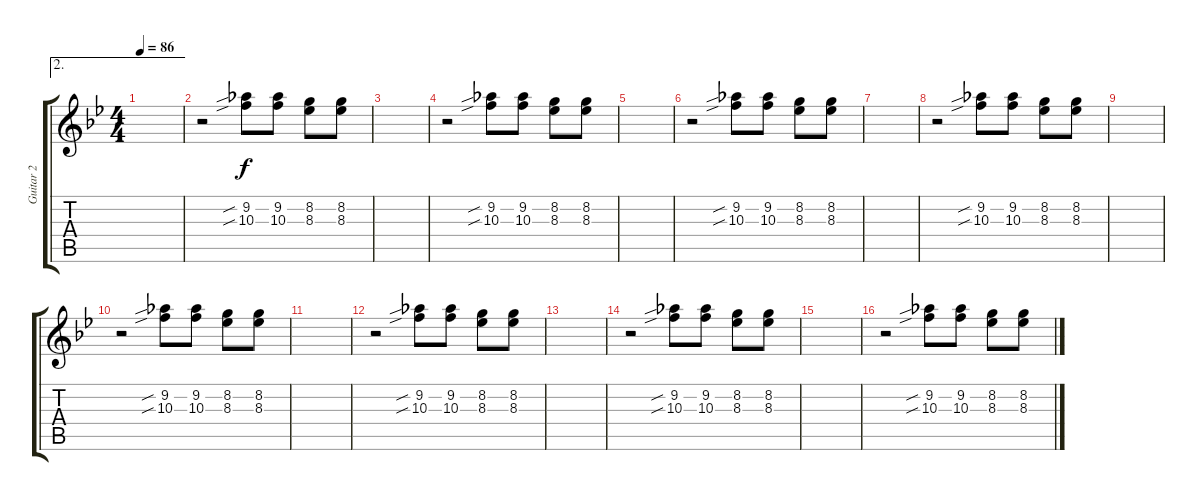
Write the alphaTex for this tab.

\track ("Guitar 2" "Guitar 2") {instrument distortionguitar}
\staff {score tabs}
\tuning (E4 B3 G3 D3 A2 E2) {hide}
\ae 2
\ts (4 4)
\tempo 86
\clef g2
\ks bb
|
r.2 (9.2{sib} 10.3{sib}).8 (9.2 10.3).8 (8.2 8.3).8 (8.2 8.3).8 |
|
r.2 (9.2{sib} 10.3{sib}).8 (9.2 10.3).8 (8.2 8.3).8 (8.2 8.3).8 |
|
r.2 (9.2{sib} 10.3{sib}).8 (9.2 10.3).8 (8.2 8.3).8 (8.2 8.3).8 |
|
r.2 (9.2{sib} 10.3{sib}).8 (9.2 10.3).8 (8.2 8.3).8 (8.2 8.3).8 |
|
r.2 (9.2{sib} 10.3{sib}).8 (9.2 10.3).8 (8.2 8.3).8 (8.2 8.3).8 |
|
r.2 (9.2{sib} 10.3{sib}).8 (9.2 10.3).8 (8.2 8.3).8 (8.2 8.3).8 |
|
r.2 (9.2{sib} 10.3{sib}).8 (9.2 10.3).8 (8.2 8.3).8 (8.2 8.3).8 |
|
r.2 (9.2{sib} 10.3{sib}).8 (9.2 10.3).8 (8.2 8.3).8 (8.2 8.3).8
